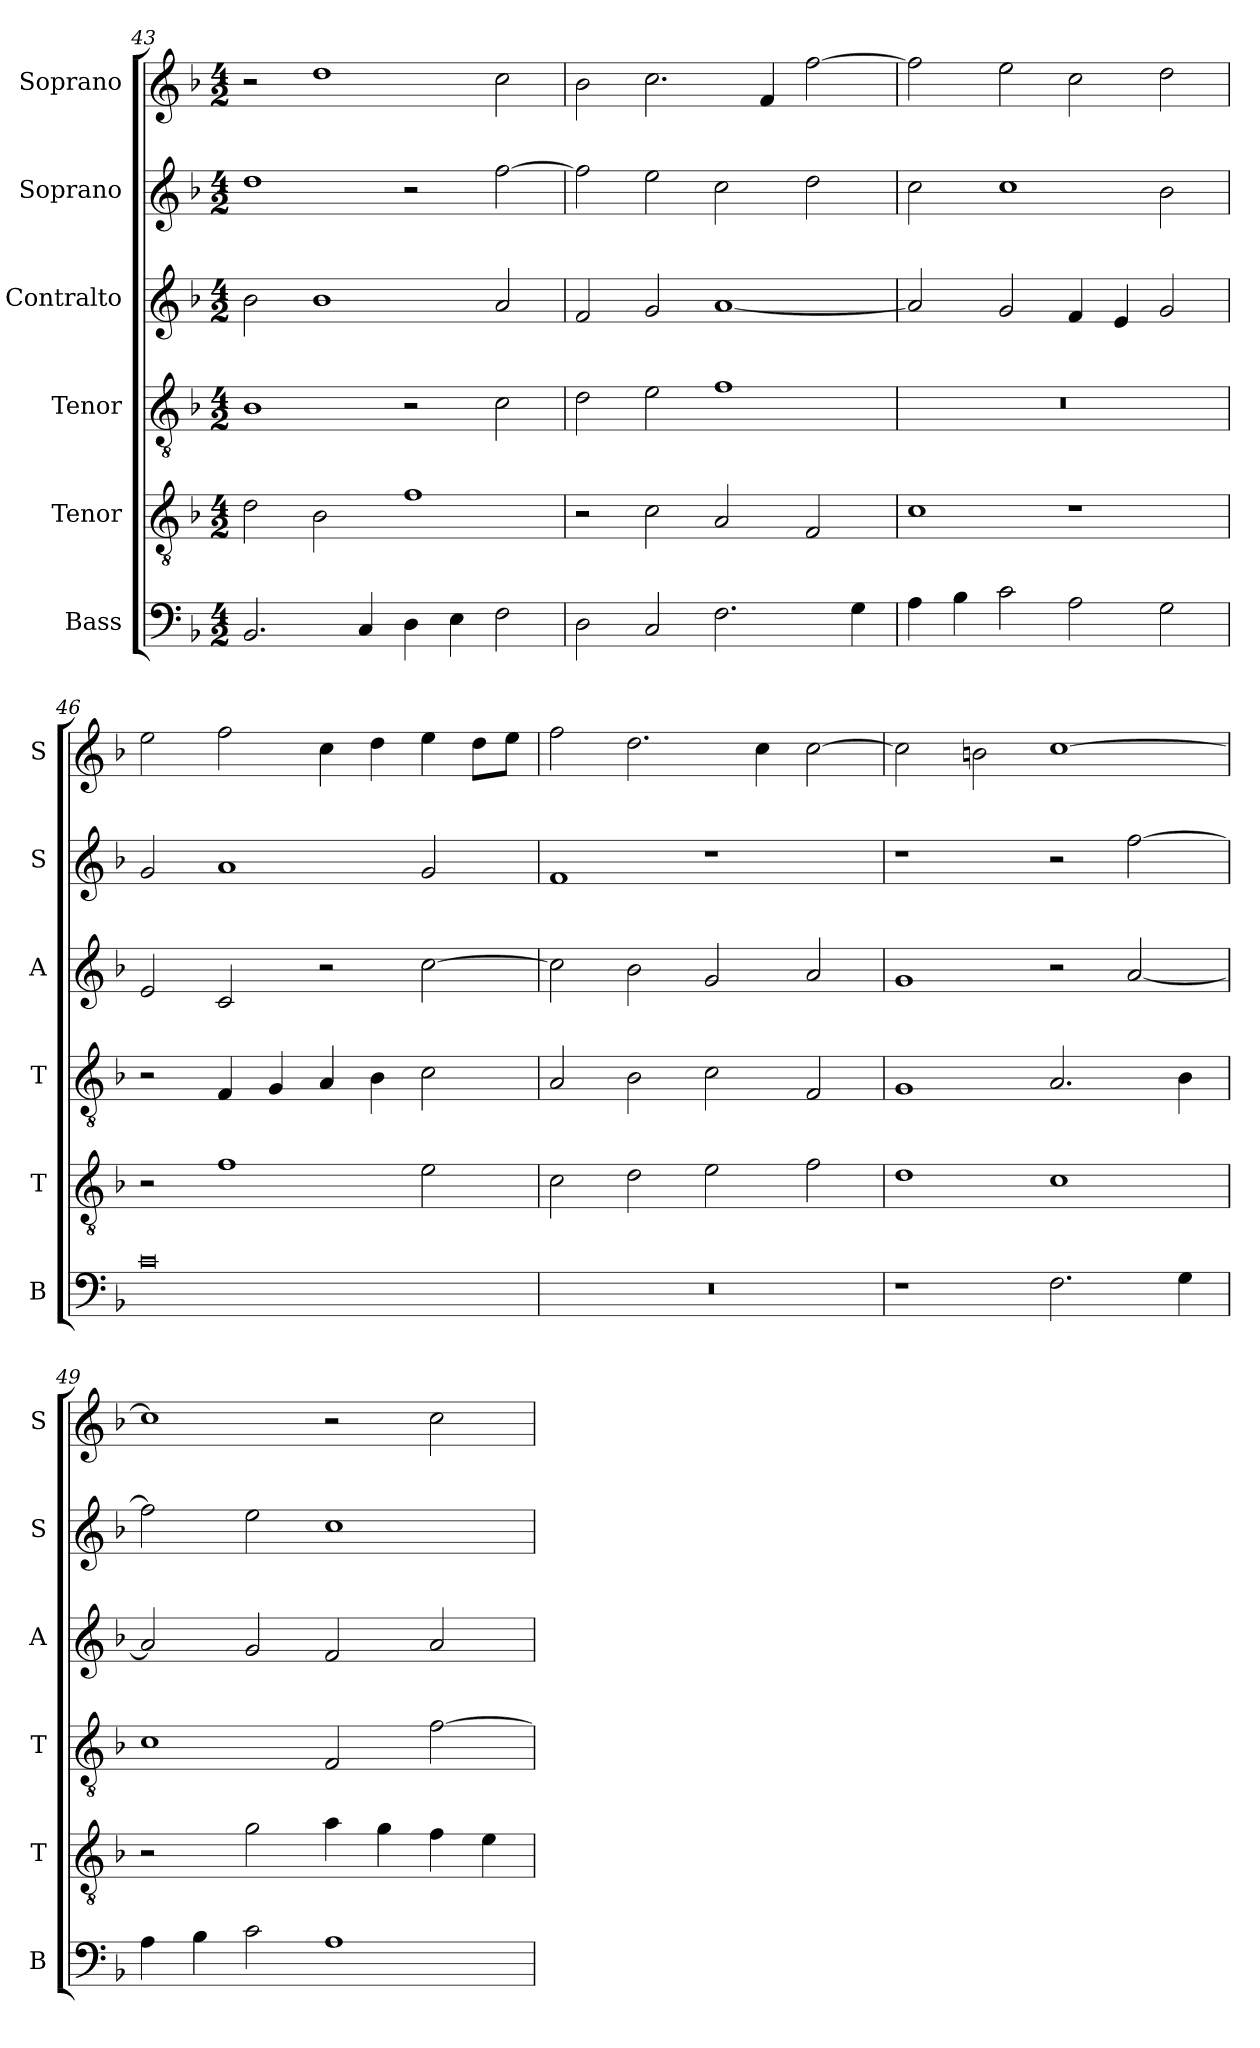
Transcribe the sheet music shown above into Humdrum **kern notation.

**kern	**kern	**kern	**kern	**kern	**kern
*part6	*part5	*part4	*part3	*part2	*part1
*staff6	*staff5	*staff4	*staff3	*staff2	*staff1
*I"Bass	*I"Tenor	*I"Tenor	*I"Contralto	*I"Soprano	*I"Soprano
*I'B	*I'T	*I'T	*I'A	*I'S	*I'S
*clefF4	*clefGv2	*clefGv2	*clefG2	*clefG2	*clefG2
*k[b-]	*k[b-]	*k[b-]	*k[b-]	*k[b-]	*k[b-]
*F:ion	*F:ion	*F:ion	*F:ion	*F:ion	*F:ion
*M4/2	*M4/2	*M4/2	*M4/2	*M4/2	*M4/2
=43	=43	=43	=43	=43	=43
2.BB-	2d	1B-	2b-	1dd	2r
.	2B-	.	1b-	.	1dd
4C	.	.	.	.	.
4D	1f	2r	.	2r	.
4E	.	.	.	.	.
2F	.	2c	2a	[2ff	2cc
=44	=44	=44	=44	=44	=44
2D	2r	2d	2f	2ff]	2b-
2C	2c	2e	2g	2ee	2.cc
2.F	2A	1f	[1a	2cc	.
.	.	.	.	.	4f
.	2F	.	.	2dd	[2ff
4G	.	.	.	.	.
=45	=45	=45	=45	=45	=45
4A	1c	0r	2a]	2cc	2ff]
4B-	.	.	.	.	.
2c	.	.	2g	1cc	2ee
2A	1r	.	4f	.	2cc
.	.	.	4e	.	.
2G	.	.	2g	2b-	2dd
=46	=46	=46	=46	=46	=46
0c	2r	2r	2e	2g	2ee
.	1f	4F	2c	1a	2ff
.	.	4G	.	.	.
.	.	4A	2r	.	4cc
.	.	4B-	.	.	4dd
.	2e	2c	[2cc	2g	4ee
.	.	.	.	.	8dd\L
.	.	.	.	.	8ee\J
=47	=47	=47	=47	=47	=47
0r	2c	2A	2cc]	1f	2ff
.	2d	2B-	2b-	.	2.dd
.	2e	2c	2g	1r	.
.	.	.	.	.	4cc
.	2f	2F	2a	.	[2cc
=48	=48	=48	=48	=48	=48
1r	1d	1G	1g	1r	2cc]
.	.	.	.	.	2bn
2.F	1c	2.A	2r	2r	[1cc
.	.	.	[2a	[2ff	.
4G	.	4B-	.	.	.
=49	=49	=49	=49	=49	=49
4A	2r	1c	2a]	2ff]	1cc]
4B-	.	.	.	.	.
2c	2g	.	2g	2ee	.
1A	4a	2F	2f	1cc	2r
.	4g	.	.	.	.
.	4f	[2f	2a	.	2cc
.	4e	.	.	.	.
=	=	=	=	=	=
*-	*-	*-	*-	*-	*-
